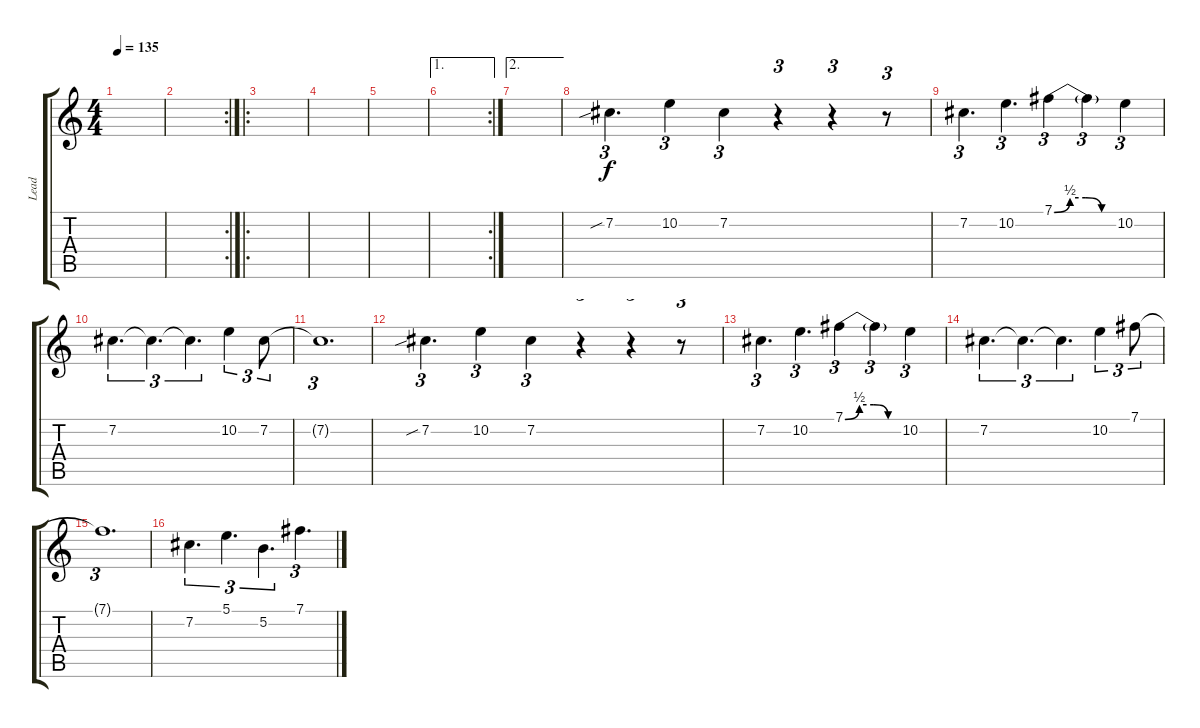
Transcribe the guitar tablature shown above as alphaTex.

\track ("Lead" "Lead") {instrument distortionguitar}
\staff {score tabs}
\tuning (B3 Gb3 D3 A2 E2 B1) {hide}
\ts (4 4)
\tempo 135
\clef g2
\ks c
|
\rc 2
|
\ro
|
|
|
\ae 1
\rc 2
|
\ae 2
|
7.2{sib}.4{d tu (3 2)} 10.2.4{tu (3 2)} 7.2.4{tu (3 2)} r.4{tu (3 2)} r.4{tu (3 2)} r.8{tu (3 2)} |
7.2.4{d tu (3 2)} 10.2.4{d tu (3 2)} 7.1{be (custom 0 0 15 2 30 2 45 0 60 0)}.4{tu (3 2)} 7.1{t}.4{tu (3 2)} 10.2.4{tu (3 2)} |
7.2.4{d tu (3 2)} 7.2{t}.4{d tu (3 2)} 7.2{t}.4{d tu (3 2)} 10.2.4{tu (3 2)} 7.2.8{tu (3 2)} |
7.2{t}.1{d tu (3 2)} |
7.2{sib}.4{d tu (3 2)} 10.2.4{tu (3 2)} 7.2.4{tu (3 2)} r.4{tu (3 2)} r.4{tu (3 2)} r.8{tu (3 2)} |
7.2.4{d tu (3 2)} 10.2.4{d tu (3 2)} 7.1{be (custom 0 0 15 2 30 2 45 0 60 0)}.4{tu (3 2)} 7.1{t}.4{tu (3 2)} 10.2.4{tu (3 2)} |
7.2.4{d tu (3 2)} 7.2{t}.4{d tu (3 2)} 7.2{t}.4{d tu (3 2)} 10.2.4{tu (3 2)} 7.1.8{tu (3 2)} |
7.1{t}.1{d tu (3 2)} |
7.2.4{d tu (3 2)} 5.1.4{d tu (3 2)} 5.2.4{d tu (3 2)} 7.1.4{d tu (3 2)}
